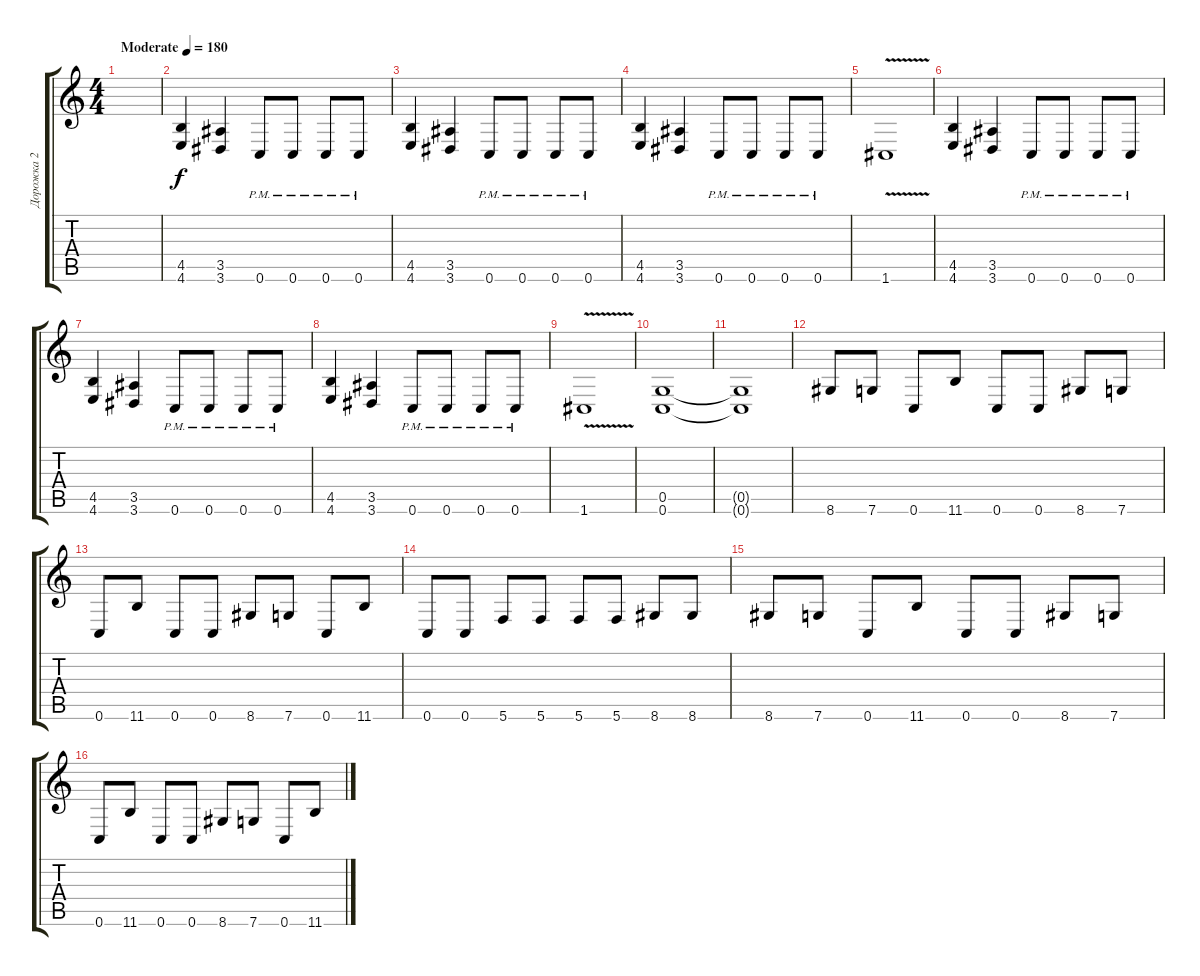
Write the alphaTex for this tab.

\track ("Дорожка 2" "Дорожка 2") {instrument distortionguitar}
\staff {score tabs}
\tuning (D4 A3 F3 C3 G2 C2) {hide}
\ts (4 4)
\tempo (180 "Moderate")
\clef g2
\ks c
|
(4.5 4.6).4 (3.5 3.6).4 0.6{pm}.8 0.6{pm}.8 0.6{pm}.8 0.6{pm}.8 |
(4.5 4.6).4 (3.5 3.6).4 0.6{pm}.8 0.6{pm}.8 0.6{pm}.8 0.6{pm}.8 |
(4.5 4.6).4 (3.5 3.6).4 0.6{pm}.8 0.6{pm}.8 0.6{pm}.8 0.6{pm}.8 |
1.6{v}.1 |
(4.5 4.6).4 (3.5 3.6).4 0.6{pm}.8 0.6{pm}.8 0.6{pm}.8 0.6{pm}.8 |
(4.5 4.6).4 (3.5 3.6).4 0.6{pm}.8 0.6{pm}.8 0.6{pm}.8 0.6{pm}.8 |
(4.5 4.6).4 (3.5 3.6).4 0.6{pm}.8 0.6{pm}.8 0.6{pm}.8 0.6{pm}.8 |
1.6{v}.1 |
(0.5 0.6).1 |
(0.5{t} 0.6{t}).1 |
8.6.8 7.6.8 0.6.8 11.6.8 0.6.8 0.6.8 8.6.8 7.6.8 |
0.6.8 11.6.8 0.6.8 0.6.8 8.6.8 7.6.8 0.6.8 11.6.8 |
0.6.8 0.6.8 5.6.8 5.6.8 5.6.8 5.6.8 8.6.8 8.6.8 |
8.6.8 7.6.8 0.6.8 11.6.8 0.6.8 0.6.8 8.6.8 7.6.8 |
0.6.8 11.6.8 0.6.8 0.6.8 8.6.8 7.6.8 0.6.8 11.6.8
